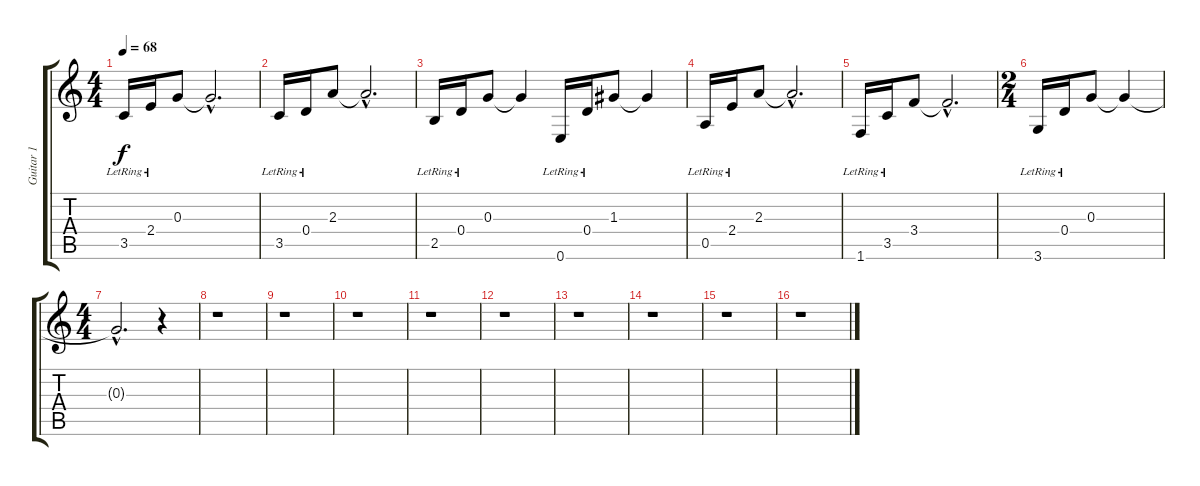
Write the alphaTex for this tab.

\track ("Guitar 1" "Guitar 1") {instrument acousticguitarsteel}
\staff {score tabs}
\tuning (E4 B3 G3 D3 A2 E2) {hide}
\ts (4 4)
\tempo 68
\clef g2
\ks c
3.5{lr}.16{dy f instrument acousticguitarsteel} 2.4{lr}.16 0.3.8 0.3{hac t}.2{d} |
3.5{lr}.16 0.4{lr}.16 2.3.8 2.3{hac t}.2{d} |
2.5{lr}.16 0.4{lr}.16 0.3.8 0.3{t}.4 0.6{lr}.16 0.4{lr}.16 1.3.8 1.3{t}.4 |
0.5{lr}.16 2.4{lr}.16 2.3.8 2.3{hac t}.2{d} |
1.6{lr}.16 3.5{lr}.16 3.4.8 3.4{hac t}.2{d} |
\ts (2 4)
3.6{lr}.16 0.4{lr}.16 0.3.8 0.3{t}.4 |
\ts (4 4)
0.3{hac t}.2{d} r.4 |
r.1 |
r.1 |
r.1 |
r.1 |
r.1 |
r.1 |
r.1 |
r.1 |
r.1
